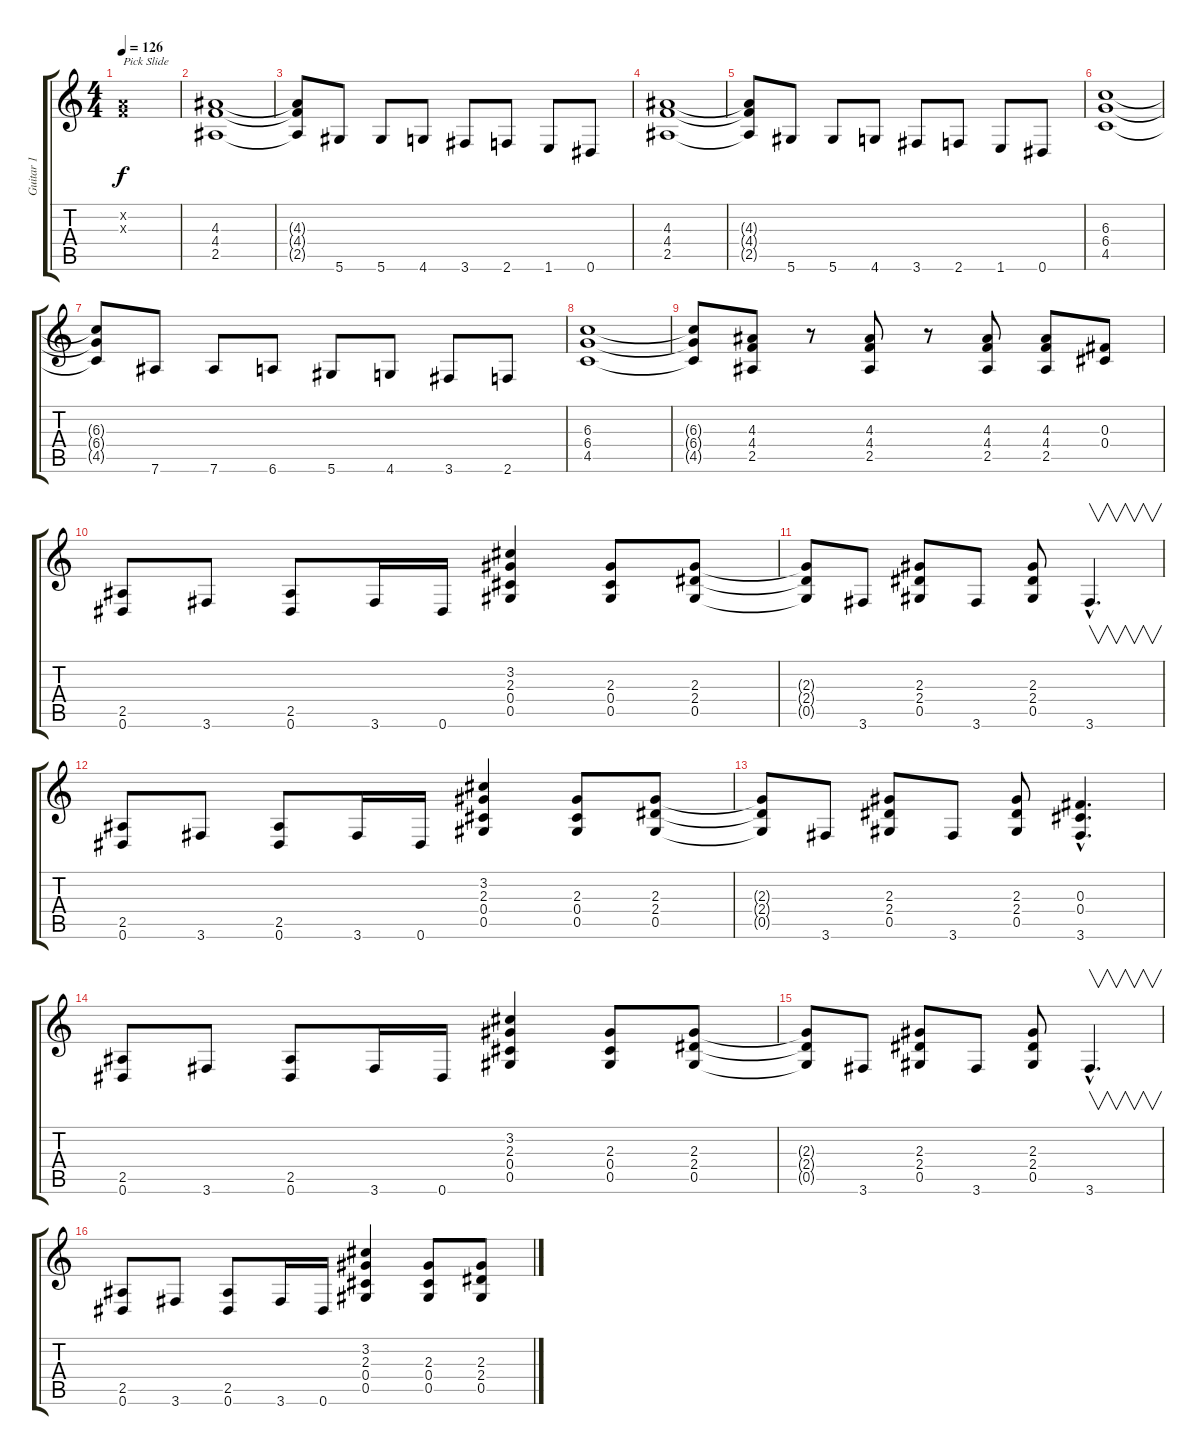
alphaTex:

\track ("Guitar 1" "Guitar 1") {instrument distortionguitar}
\staff {score tabs}
\tuning (Eb4 Bb3 Gb3 Db3 Ab2 Eb2) {hide}
\ts (4 4)
\tempo 126
\clef g2
\ks c
(-1.2{x} -1.3{x}).1{txt "Pick Slide" dy f} |
(4.3 4.4 2.5).1 |
(4.3{t} 4.4{t} 2.5{t}).8 5.6.8 5.6.8 4.6.8 3.6.8 2.6.8 1.6.8 0.6.8 |
(4.3 4.4 2.5).1 |
(4.3{t} 4.4{t} 2.5{t}).8 5.6.8 5.6.8 4.6.8 3.6.8 2.6.8 1.6.8 0.6.8 |
(6.3 6.4 4.5).1 |
(6.3{t} 6.4{t} 4.5{t}).8 7.6.8 7.6.8 6.6.8 5.6.8 4.6.8 3.6.8 2.6.8 |
(6.3 6.4 4.5).1 |
(6.3{t} 6.4{t} 4.5{t}).8 (4.3 4.4 2.5).8 r.8 (4.3 4.4 2.5).8 r.8 (4.3 4.4 2.5).8 (4.3 4.4 2.5).8 (0.3 0.4).8 |
(2.5 0.6).8 3.6.8 (2.5 0.6).8 3.6.16 0.6.16 (3.2 2.3 0.4 0.5).4 (2.3 0.4 0.5).8 (2.3 2.4 0.5).8 |
(2.3{t} 2.4{t} 0.5{t}).8 3.6.8 (2.3 2.4 0.5).8 3.6.8 (2.3 2.4 0.5).8 3.6{hac}.4{v d} |
(2.5 0.6).8 3.6.8 (2.5 0.6).8 3.6.16 0.6.16 (3.2 2.3 0.4 0.5).4 (2.3 0.4 0.5).8 (2.3 2.4 0.5).8 |
(2.3{t} 2.4{t} 0.5{t}).8 3.6.8 (2.3 2.4 0.5).8 3.6.8 (2.3 2.4 0.5).8 (0.3{hac} 0.4{hac} 3.6{hac}).4{d} |
(2.5 0.6).8 3.6.8 (2.5 0.6).8 3.6.16 0.6.16 (3.2 2.3 0.4 0.5).4 (2.3 0.4 0.5).8 (2.3 2.4 0.5).8 |
(2.3{t} 2.4{t} 0.5{t}).8 3.6.8 (2.3 2.4 0.5).8 3.6.8 (2.3 2.4 0.5).8 3.6{hac}.4{v d} |
(2.5 0.6).8 3.6.8 (2.5 0.6).8 3.6.16 0.6.16 (3.2 2.3 0.4 0.5).4 (2.3 0.4 0.5).8 (2.3 2.4 0.5).8
